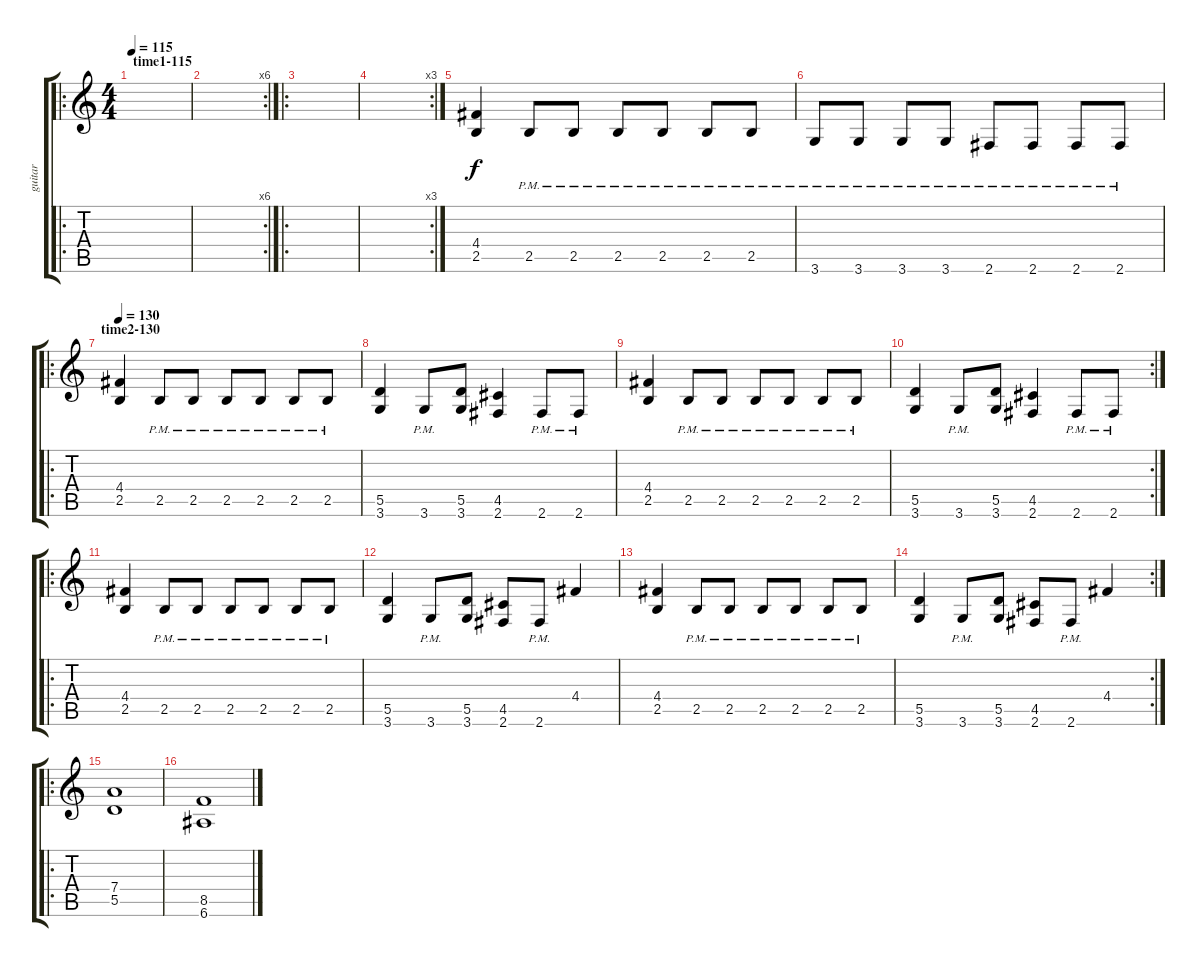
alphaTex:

\track ("guitar" "guitar") {instrument distortionguitar}
\staff {score tabs}
\tuning (E4 B3 G3 D3 A2 E2) {hide}
\ro
\ts (4 4)
\section ("" "time1-115")
\tempo 115
\clef g2
\ks c
|
\rc 6
|
\ro
|
\rc 3
|
(4.4 2.5).4 2.5{pm}.8 2.5{pm}.8 2.5{pm}.8 2.5{pm}.8 2.5{pm}.8 2.5{pm}.8 |
3.6{pm}.8 3.6{pm}.8 3.6{pm}.8 3.6{pm}.8 2.6{pm}.8 2.6{pm}.8 2.6{pm}.8 2.6{pm}.8 |
\ro
\section ("" "time2-130")
\tempo 130
(4.4 2.5).4 2.5{pm}.8 2.5{pm}.8 2.5{pm}.8 2.5{pm}.8 2.5{pm}.8 2.5{pm}.8 |
(5.5 3.6).4 3.6{pm}.8 (5.5 3.6).8 (4.5 2.6).4 2.6{pm}.8 2.6{pm}.8 |
(4.4 2.5).4 2.5{pm}.8 2.5{pm}.8 2.5{pm}.8 2.5{pm}.8 2.5{pm}.8 2.5{pm}.8 |
\rc 2
(5.5 3.6).4 3.6{pm}.8 (5.5 3.6).8 (4.5 2.6).4 2.6{pm}.8 2.6{pm}.8 |
\ro
(4.4 2.5).4 2.5{pm}.8 2.5{pm}.8 2.5{pm}.8 2.5{pm}.8 2.5{pm}.8 2.5{pm}.8 |
(5.5 3.6).4 3.6{pm}.8 (5.5 3.6).8 (4.5 2.6).8 2.6{pm}.8 4.4.4 |
(4.4 2.5).4 2.5{pm}.8 2.5{pm}.8 2.5{pm}.8 2.5{pm}.8 2.5{pm}.8 2.5{pm}.8 |
\rc 2
(5.5 3.6).4 3.6{pm}.8 (5.5 3.6).8 (4.5 2.6).8 2.6{pm}.8 4.4.4 |
\ro
(7.4 5.5).1 |
(8.5 6.6).1
